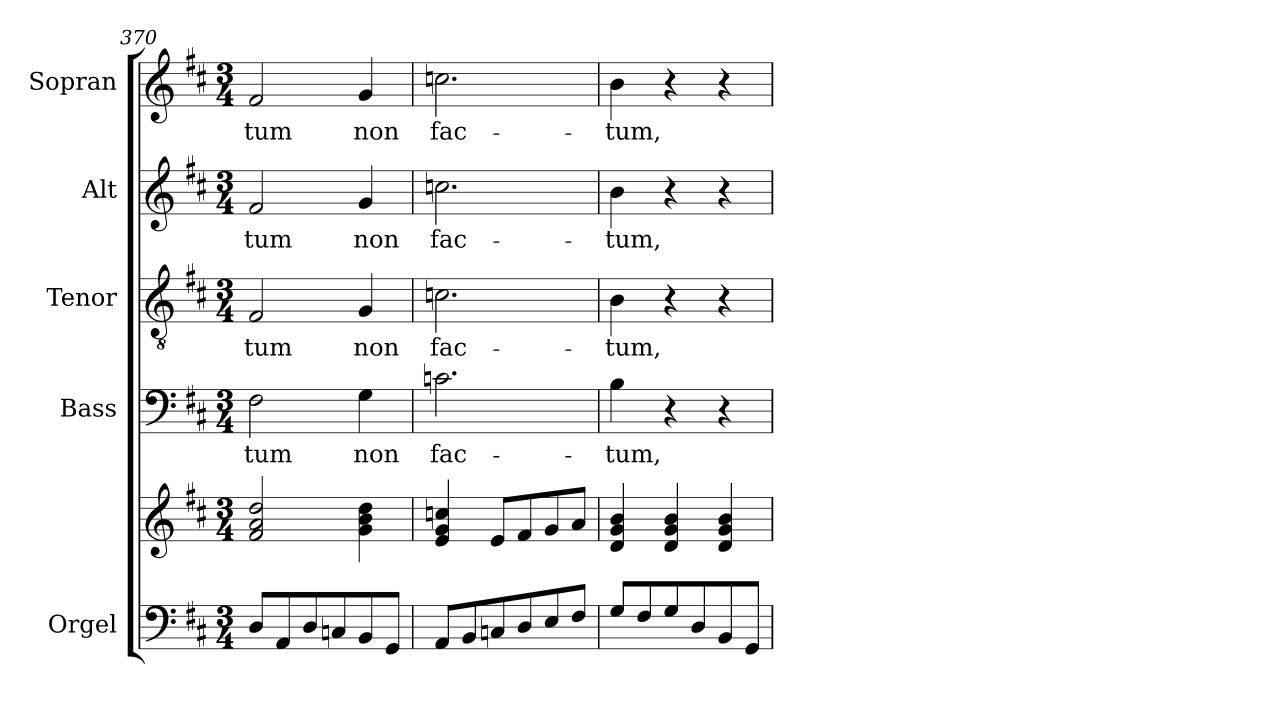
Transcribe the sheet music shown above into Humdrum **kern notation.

**kern	**kern	**kern	**text	**kern	**text	**kern	**text	**kern	**text
*part5	*part5	*part4	*part4	*part3	*part3	*part2	*part2	*part1	*part1
*staff6	*staff5	*staff4	*staff4	*staff3	*staff3	*staff2	*staff2	*staff1	*staff1
*I"Orgel	*	*I"Bass	*	*I"Tenor	*	*I"Alt	*	*I"Sopran	*
*I'Org.	*	*I'B.	*	*I'T.	*	*I'A.	*	*I'S.	*
*clefF4	*clefG2	*clefF4	*	*clefGv2	*	*clefG2	*	*clefG2	*
*k[f#c#]	*k[f#c#]	*k[f#c#]	*	*k[f#c#]	*	*k[f#c#]	*	*k[f#c#]	*
*D:	*D:	*D:	*	*D:	*	*D:	*	*D:	*
*M3/4	*M3/4	*M3/4	*	*M3/4	*	*M3/4	*	*M3/4	*
=370	=370	=370	=370	=370	=370	=370	=370	=370	=370
!	!	!	!LO:LY:b	!	!LO:LY:b	!	!LO:LY:b	!	!LO:LY:b
8D/L	2f#/ 2a/ 2dd/	2F#\	-tum	2F#/	-tum	2f#/	-tum	2f#/	-tum
8AA/	.	.	.	.	.	.	.	.	.
8D/	.	.	.	.	.	.	.	.	.
8Cn/	.	.	.	.	.	.	.	.	.
!	!	!	!LO:LY:b	!	!LO:LY:b	!	!LO:LY:b	!	!LO:LY:b
8BB/	4g\ 4b\ 4dd\	4G\	non	4G/	non	4g/	non	4g/	non
8GG/J	.	.	.	.	.	.	.	.	.
=371	=371	=371	=371	=371	=371	=371	=371	=371	=371
!	!	!	!LO:LY:b	!	!LO:LY:b	!	!LO:LY:b	!	!LO:LY:b
8AA/L	4e/ 4g/ 4ccn/	2.cn\	fac-	2.cn\	fac-	2.ccn\	fac-	2.ccn\	fac-
8BB/	.	.	.	.	.	.	.	.	.
8Cn/	8e/L	.	.	.	.	.	.	.	.
8D/	8f#/	.	.	.	.	.	.	.	.
8E/	8g/	.	.	.	.	.	.	.	.
8F#/J	8a/J	.	.	.	.	.	.	.	.
!!LO:PB:g=z
=372	=372	=372	=372	=372	=372	=372	=372	=372	=372
!	!	!	!LO:LY:b	!	!LO:LY:b	!	!LO:LY:b	!	!LO:LY:b
8G/L	4d/ 4g/ 4b/	4B\	-tum,	4B\	-tum,	4b\	-tum,	4b\	-tum,
8F#/	.	.	.	.	.	.	.	.	.
8G/	4d/ 4g/ 4b/	4r	.	4r	.	4r	.	4r	.
8D/	.	.	.	.	.	.	.	.	.
8BB/	4d/ 4g/ 4b/	4r	.	4r	.	4r	.	4r	.
8GG/J	.	.	.	.	.	.	.	.	.
=	=	=	=	=	=	=	=	=	=
*-	*-	*-	*-	*-	*-	*-	*-	*-	*-
